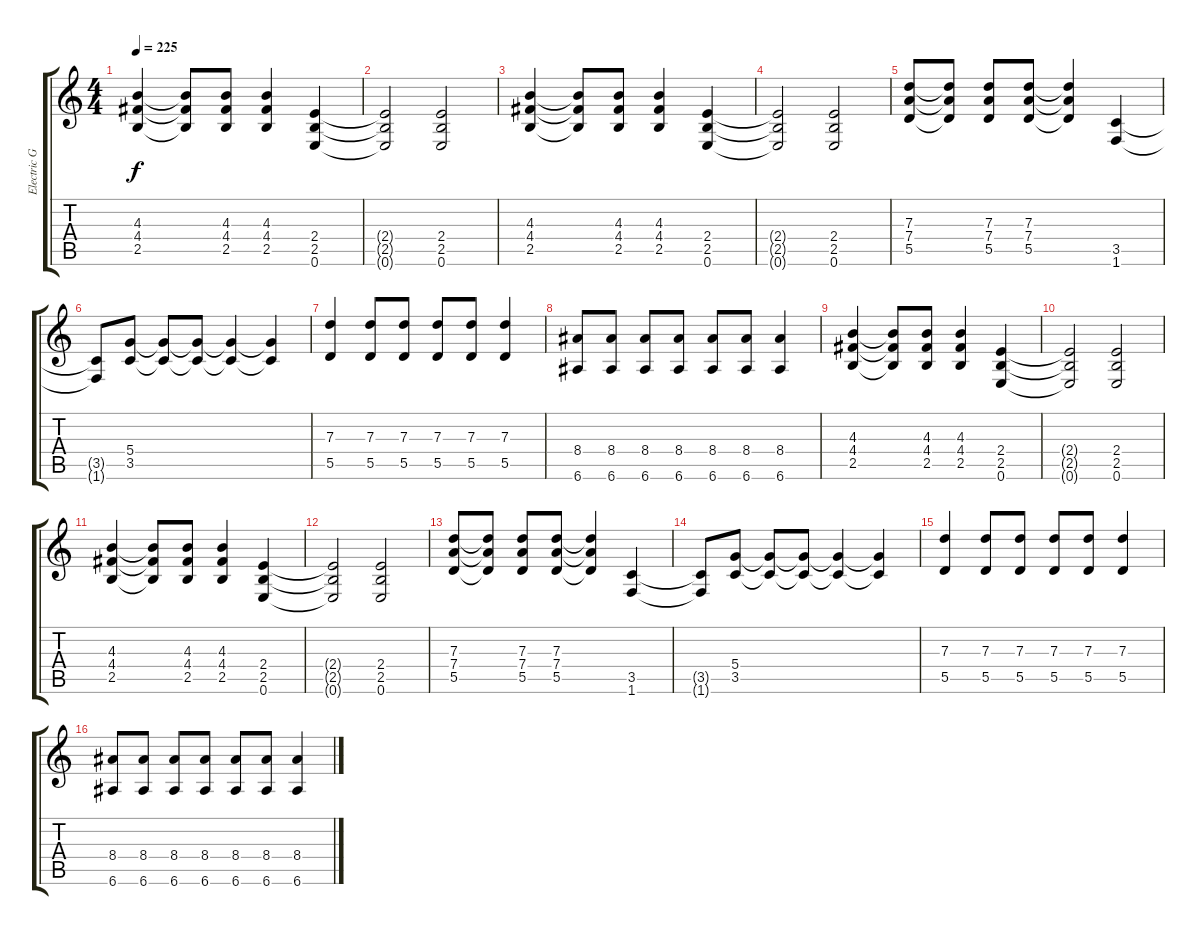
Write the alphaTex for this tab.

\track ("Electric Guitar 2 " "Electric G") {instrument distortionguitar}
\staff {score tabs}
\tuning (E4 B3 G3 D3 A2 E2) {hide}
\ts (4 4)
\tempo 225
\clef g2
\ks c
(4.3 4.4 2.5).4{dy f} (4.3{t} 4.4{t} 2.5{t}).8 (4.3 4.4 2.5).8 (4.3 4.4 2.5).4 (2.4 2.5 0.6).4 |
(2.4{t} 2.5{t} 0.6{t}).2 (2.4 2.5 0.6).2 |
(4.3 4.4 2.5).4 (4.3{t} 4.4{t} 2.5{t}).8 (4.3 4.4 2.5).8 (4.3 4.4 2.5).4 (2.4 2.5 0.6).4 |
(2.4{t} 2.5{t} 0.6{t}).2 (2.4 2.5 0.6).2 |
(7.3 7.4 5.5).8 (7.3{t} 7.4{t} 5.5{t}).8 (7.3 7.4 5.5).8 (7.3 7.4 5.5).8 (7.3{t} 7.4{t} 5.5{t}).4 (3.5 1.6).4 |
(3.5{t} 1.6{t}).8 (5.4 3.5).8 (5.4{t} 3.5{t}).8 (5.4{t} 3.5{t}).8 (5.4{t} 3.5{t}).4 (5.4{t} 3.5{t}).4 |
(7.3 5.5).4 (7.3 5.5).8 (7.3 5.5).8 (7.3 5.5).8 (7.3 5.5).8 (7.3 5.5).4 |
(8.4 6.6).8 (8.4 6.6).8 (8.4 6.6).8 (8.4 6.6).8 (8.4 6.6).8 (8.4 6.6).8 (8.4 6.6).4 |
(4.3 4.4 2.5).4 (4.3{t} 4.4{t} 2.5{t}).8 (4.3 4.4 2.5).8 (4.3 4.4 2.5).4 (2.4 2.5 0.6).4 |
(2.4{t} 2.5{t} 0.6{t}).2 (2.4 2.5 0.6).2 |
(4.3 4.4 2.5).4 (4.3{t} 4.4{t} 2.5{t}).8 (4.3 4.4 2.5).8 (4.3 4.4 2.5).4 (2.4 2.5 0.6).4 |
(2.4{t} 2.5{t} 0.6{t}).2 (2.4 2.5 0.6).2 |
(7.3 7.4 5.5).8 (7.3{t} 7.4{t} 5.5{t}).8 (7.3 7.4 5.5).8 (7.3 7.4 5.5).8 (7.3{t} 7.4{t} 5.5{t}).4 (3.5 1.6).4 |
(3.5{t} 1.6{t}).8 (5.4 3.5).8 (5.4{t} 3.5{t}).8 (5.4{t} 3.5{t}).8 (5.4{t} 3.5{t}).4 (5.4{t} 3.5{t}).4 |
(7.3 5.5).4 (7.3 5.5).8 (7.3 5.5).8 (7.3 5.5).8 (7.3 5.5).8 (7.3 5.5).4 |
(8.4 6.6).8 (8.4 6.6).8 (8.4 6.6).8 (8.4 6.6).8 (8.4 6.6).8 (8.4 6.6).8 (8.4 6.6).4
